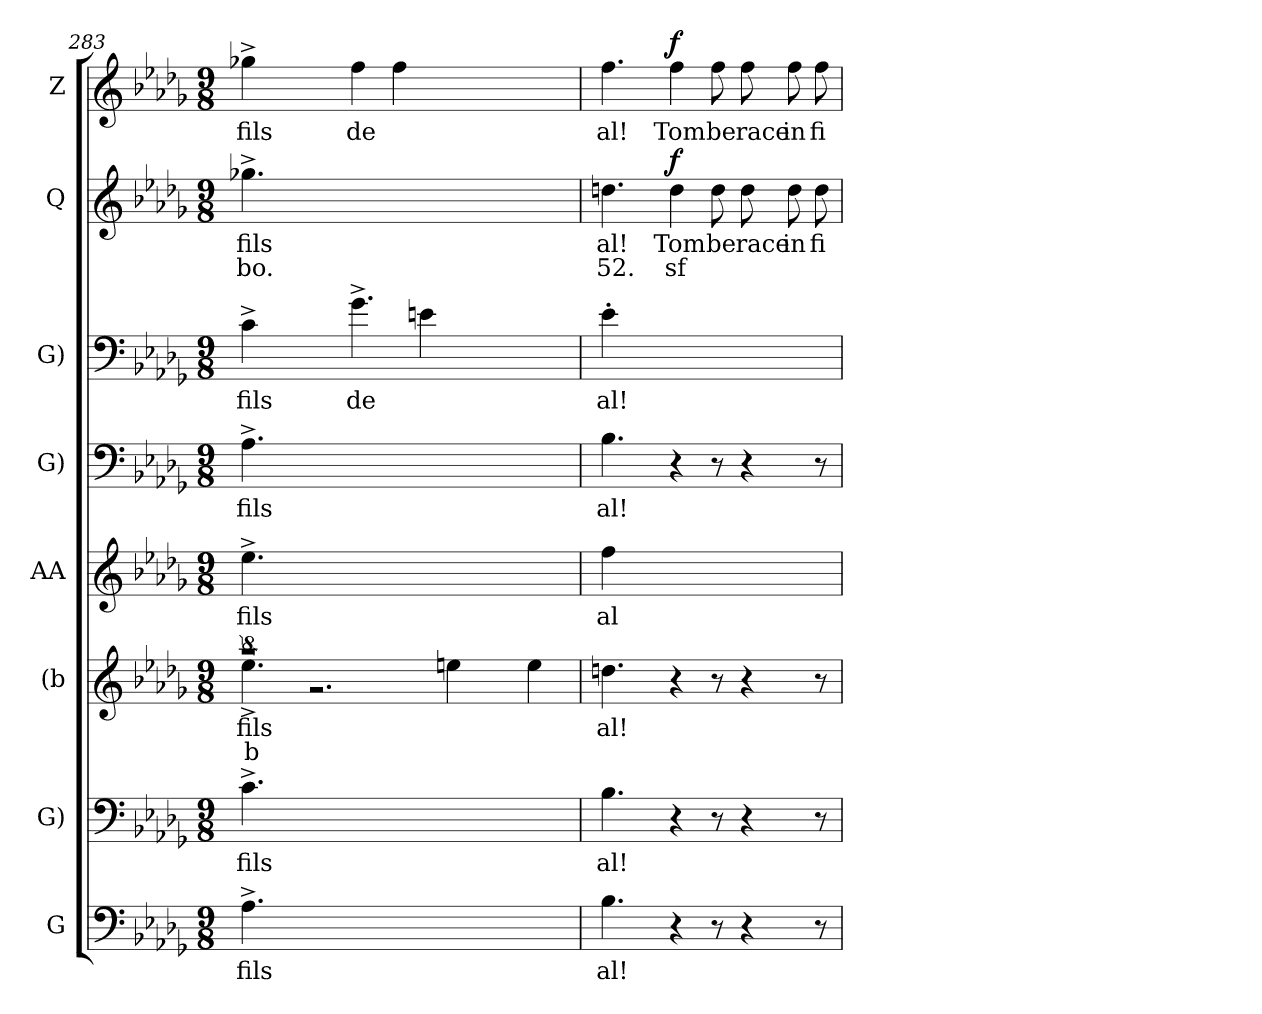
**kern	**text	**kern	**text	**kern	**text	**text	**kern	**text	**kern	**text	**kern	**text	**kern	**text	**text	**dynam	**kern	**text	**dynam
*part8	*part8	*part7	*part7	*part6	*part6	*part6	*part5	*part5	*part4	*part4	*part3	*part3	*part2	*part2	*part2	*part2	*part1	*part1	*part1
*staff8	*staff8	*staff7	*staff7	*staff6	*staff6	*staff6	*staff5	*staff5	*staff4	*staff4	*staff3	*staff3	*staff2	*staff2	*staff2	*staff2	*staff1	*staff1	*staff1
*I"G	*	*I"G)	*	*I"(b	*	*	*I"AA	*	*I"G)	*	*I"G)	*	*I"Q	*	*	*	*I"Z	*	*
*clefF4	*	*clefF4	*	*clefG2	*	*	*clefG2	*	*clefF4	*	*clefF4	*	*clefG2	*	*	*	*clefG2	*	*
*k[b-e-a-d-g-]	*	*k[b-e-a-d-g-]	*	*k[b-e-a-d-g-]	*	*	*k[b-e-a-d-g-]	*	*k[b-e-a-d-g-]	*	*k[b-e-a-d-g-]	*	*k[b-e-a-d-g-]	*	*	*	*k[b-e-a-d-g-]	*	*
*M9/8	*	*M9/8	*	*M9/8	*	*	*M9/8	*	*M9/8	*	*M9/8	*	*M9/8	*	*	*	*M9/8	*	*
=283	=283	=283	=283	=283	=283	=283	=283	=283	=283	=283	=283	=283	=283	=283	=283	=283	=283	=283	=283
*	*	*	*	*^	*	*	*	*	*	*	*	*	*	*	*	*	*	*	*
4.A-^>i\	fils	4.c^>i\	fils	8%9r	4.ee-^>j\	fils	b	4.ee-^>i\	fils	4.A-^>i\	fils	4c^<i\	fils	4.gg-X^>i\	fils	bo.	.	4gg-X^>i\	fils	.
.	.	.	.	.	.	.	.	.	.	.	.	4.ryy	.	.	.	.	.	4.ryy	.	.
2.ryy	.	2.ryy	.	.	2.r	.	.	2.ryy	.	2.ryy	.	.	.	2.ryy	.	.	.	.	.	.
.	.	.	.	.	.	.	.	.	.	.	.	4.g-^<i\	de	.	.	.	.	4ffi\	de	.
!	!	!	!	!	!	!	!	!	!	!	!	!	!	!	!	!	!	!LO:N:vis=4	!	!
.	.	.	.	.	.	.	.	.	.	.	.	.	.	.	.	.	.	4.ffZ\	.	.
.	.	.	.	.	.	.	.	.	.	.	.	4eZ\	.	.	.	.	.	.	.	.
!	!	!	!	!	!LO:N:vis=4	!	!	!	!	!	!	!	!	!	!	!	!	!	!	!
2.ryy	.	2.ryy	.	2.ryy	4.eeV\	.	.	2.ryy	.	2.ryy	.	.	.	2.ryy	.	.	.	.	.	.
.	.	.	.	.	.	.	.	.	.	.	.	8ryy	.	.	.	.	.	4ryy	.	.
.	.	.	.	.	.	.	.	.	.	.	.	2ryy	.	.	.	.	.	.	.	.
!	!	!	!	!	!LO:N:vis=4	!	!	!	!	!	!	!	!	!	!	!	!	!	!	!
.	.	.	.	.	4.eeV\	.	.	.	.	.	.	.	.	.	.	.	.	4.ryy	.	.
*	*	*	*	*v	*v	*	*	*	*	*	*	*	*	*	*	*	*	*	*	*
=284	=284	=284	=284	=284	=284	=284	=284	=284	=284	=284	=284	=284	=284	=284	=284	=284	=284	=284	=284
4.B-i\	al!	4.B-i\	al!	4.ddni\	al!	.	4ffi\	al	4.B-i\	al!	4e-'>i\	al!	4.ddni\	al!	52.	.	4.ffi\	al!	.
.	.	.	.	.	.	.	2..ryy	.	.	.	2..ryy	.	.	.	.	.	.	.	.
!	!	!	!	!	!	!	!	!	!	!	!	!	!	!	!	!LO:DY:a	!	!	!LO:DY:a
4r	.	4r	.	4r	.	.	.	.	4r	.	.	.	4ddi\	Tom	sf	f	4ffi\	Tom	f
8r	.	8r	.	8r	.	.	.	.	8r	.	.	.	8ddi\	be	.	.	8ffi\	be	.
4r	.	4r	.	4r	.	.	.	.	4r	.	.	.	8ddi\	race	.	.	8ffi\	race	.
.	.	.	.	.	.	.	.	.	.	.	.	.	8ddi\	in	.	.	8ffi\	in	.
8r	.	8r	.	8r	.	.	.	.	8r	.	.	.	8ddi\	fi	.	.	8ffi\	fi	.
=	=	=	=	=	=	=	=	=	=	=	=	=	=	=	=	=	=	=	=
*-	*-	*-	*-	*-	*-	*-	*-	*-	*-	*-	*-	*-	*-	*-	*-	*-	*-	*-	*-
